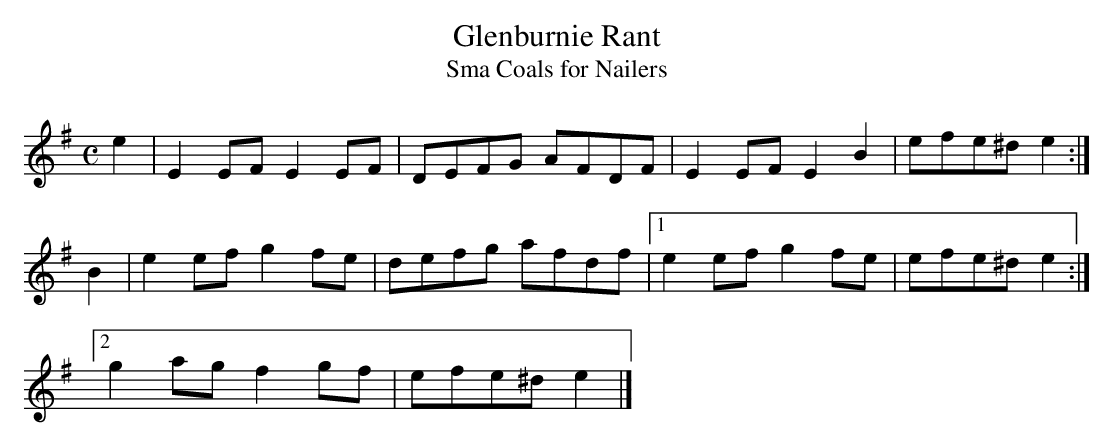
X:1
T:Glenburnie Rant
T:Sma Coals for Nailers
M:C
L:1/8
K:EMin
e2|E2EF E2EF|DEFG AFDF|   E2EF E2B2|efe^d e2:|
B2|e2ef g2fe|defg afdf|[1 e2ef g2fe|efe^d e2:|
                       [2 g2ag f2gf|efe^d e2|]
